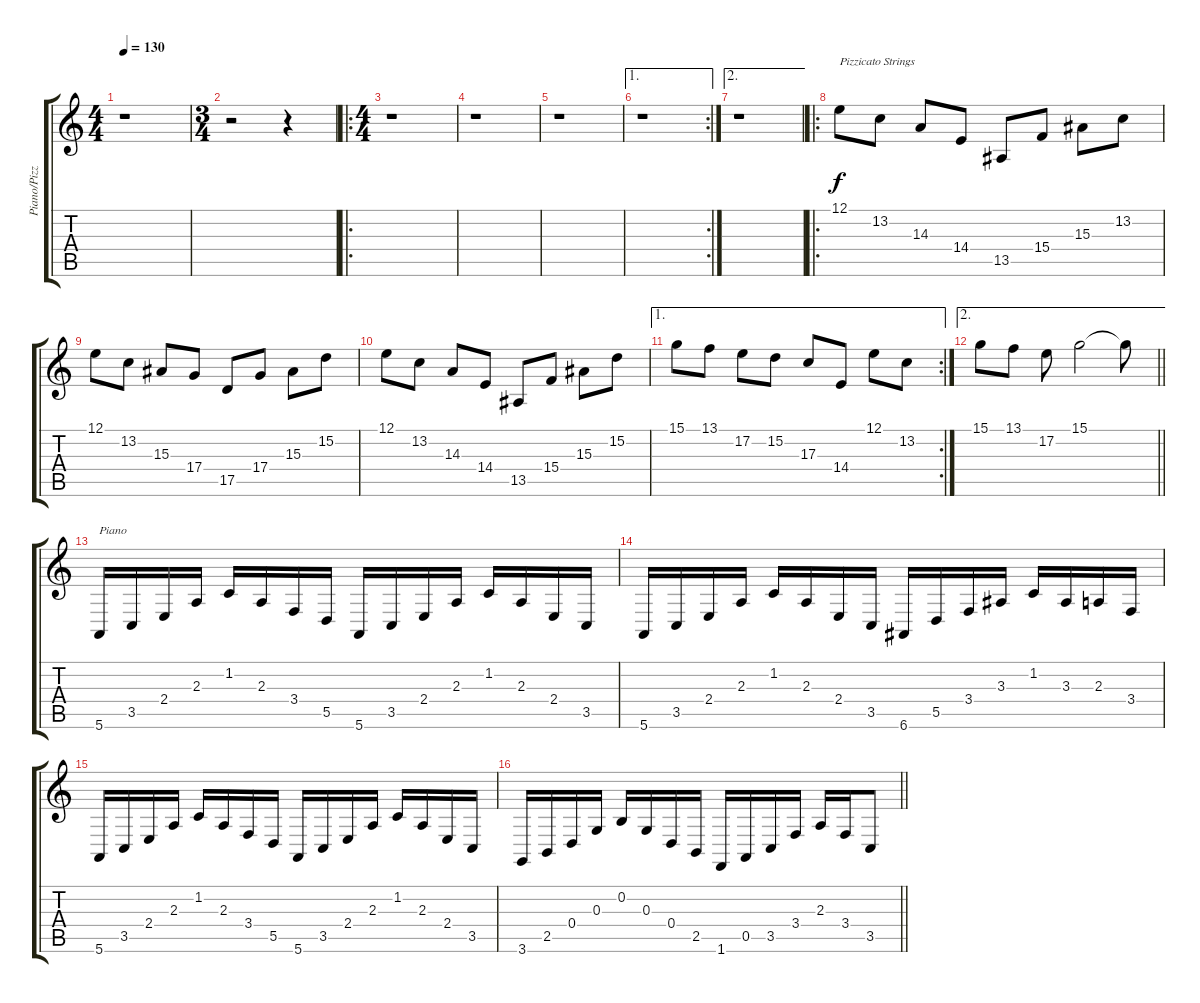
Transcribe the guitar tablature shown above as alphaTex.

\track ("Piano/Pizzicato" "Piano/Pizz") {instrument acousticgrandpiano}
\staff {score tabs}
\tuning (E4 B3 G3 D3 A2 E2) {hide}
\ts (4 4)
\tempo 130
\clef g2
\ks c
r.1{dy f} |
\ts (3 4)
r.2 r.4 |
\ro
\ts (4 4)
r.1 |
r.1 |
r.1 |
\ae 1
\rc 2
r.1 |
\ae 2
r.1 |
\ro
12.1.8{txt "Pizzicato Strings" volume 12 instrument pizzicatostrings} 13.2.8 14.3.8 14.4.8 13.5.8 15.4.8 15.3.8 13.2.8 |
12.1.8 13.2.8 15.3.8 17.4.8 17.5.8 17.4.8 15.3.8 15.2.8 |
12.1.8 13.2.8 14.3.8 14.4.8 13.5.8 15.4.8 15.3.8 15.2.8 |
\ae 1
\rc 2
15.1.8 13.1.8 17.2.8 15.2.8 17.3.8 14.4.8 12.1.8 13.2.8 |
\ae 2
\barLineRight lightlight
15.1.8 13.1.8 17.2.8 15.1.2 15.1{t}.8 |
5.6.16{txt "Piano" volume 14 instrument acousticgrandpiano} 3.5.16 2.4.16 2.3.16 1.2.16 2.3.16 3.4.16 5.5.16 5.6.16 3.5.16 2.4.16 2.3.16 1.2.16 2.3.16 2.4.16 3.5.16 |
5.6.16 3.5.16 2.4.16 2.3.16 1.2.16 2.3.16 2.4.16 3.5.16 6.6.16 5.5.16 3.4.16 3.3.16 1.2.16 3.3.16 2.3.16 3.4.16 |
5.6.16 3.5.16 2.4.16 2.3.16 1.2.16 2.3.16 3.4.16 5.5.16 5.6.16 3.5.16 2.4.16 2.3.16 1.2.16 2.3.16 2.4.16 3.5.16 |
\barLineRight lightlight
3.6.16 2.5.16 0.4.16 0.3.16 0.2.16 0.3.16 0.4.16 2.5.16 1.6.16 0.5.16 3.5.16 3.4.16 2.3.16 3.4.16 3.5.8
